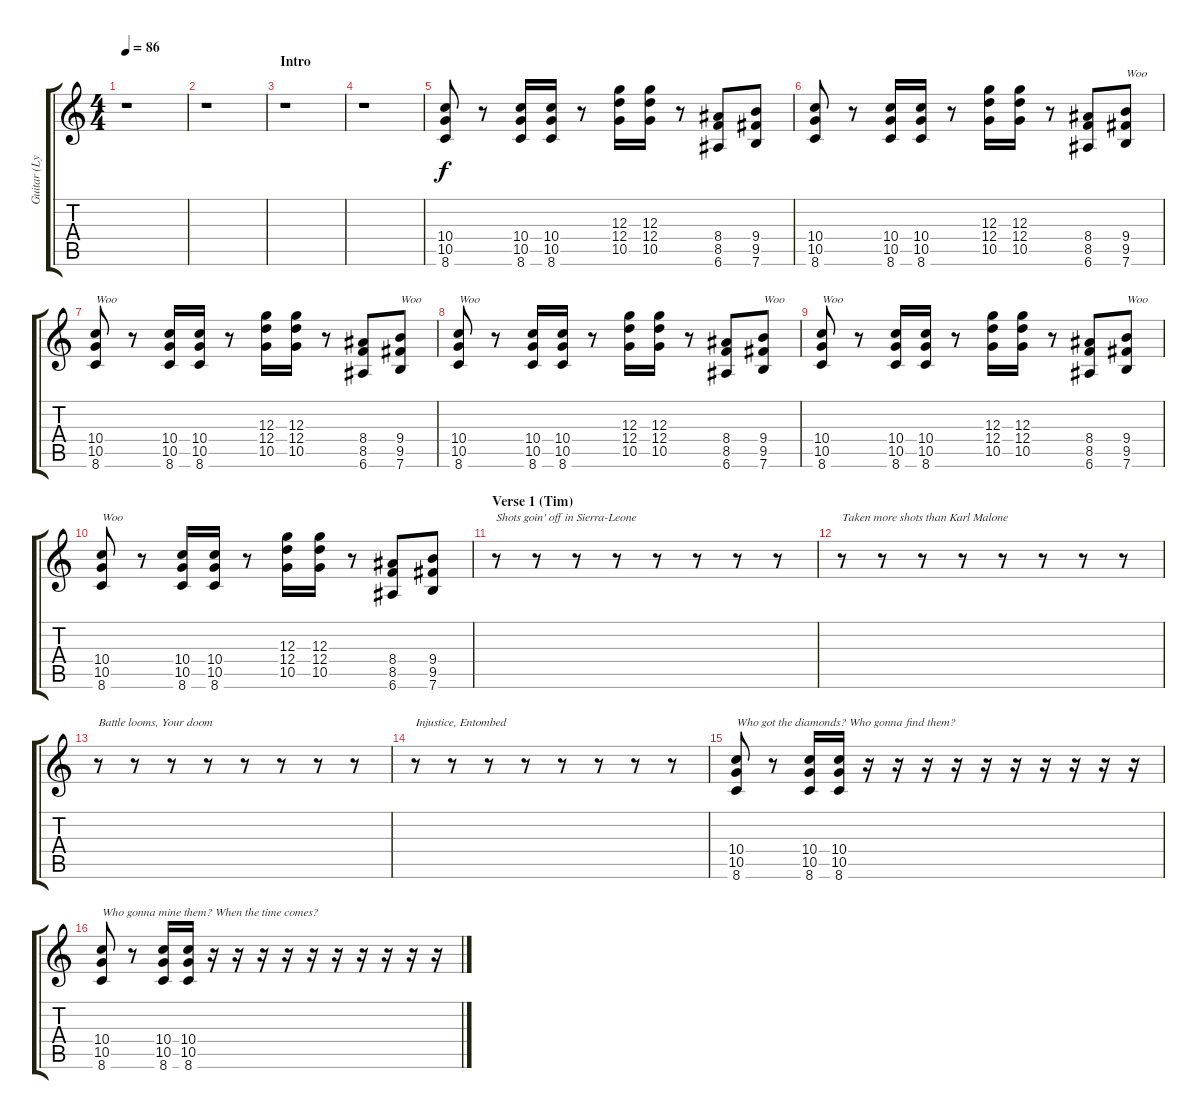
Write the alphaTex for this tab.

\track ("Guitar (Lyrics)" "Guitar (Ly") {instrument overdrivenguitar}
\staff {score tabs}
\tuning (E4 B3 G3 D3 A2 E2) {hide}
\ts (4 4)
\tempo 86
\clef g2
\ks c
r.1{dy f instrument overdrivenguitar} |
r.1 |
\section ("" "Intro")
r.1 |
r.1 |
(10.4 10.5 8.6).8 r.8 (10.4 10.5 8.6).16 (10.4 10.5 8.6).16 r.8 (12.3 12.4 10.5).16 (12.3 12.4 10.5).16 r.8 (8.4 8.5 6.6).8 (9.4 9.5 7.6).8 |
(10.4 10.5 8.6).8 r.8 (10.4 10.5 8.6).16 (10.4 10.5 8.6).16 r.8 (12.3 12.4 10.5).16 (12.3 12.4 10.5).16 r.8 (8.4 8.5 6.6).8 (9.4 9.5 7.6).8{txt "Woo"} |
(10.4 10.5 8.6).8{txt "Woo"} r.8 (10.4 10.5 8.6).16 (10.4 10.5 8.6).16 r.8 (12.3 12.4 10.5).16 (12.3 12.4 10.5).16 r.8 (8.4 8.5 6.6).8 (9.4 9.5 7.6).8{txt "Woo"} |
(10.4 10.5 8.6).8{txt "Woo"} r.8 (10.4 10.5 8.6).16 (10.4 10.5 8.6).16 r.8 (12.3 12.4 10.5).16 (12.3 12.4 10.5).16 r.8 (8.4 8.5 6.6).8 (9.4 9.5 7.6).8{txt "Woo"} |
(10.4 10.5 8.6).8{txt "Woo"} r.8 (10.4 10.5 8.6).16 (10.4 10.5 8.6).16 r.8 (12.3 12.4 10.5).16 (12.3 12.4 10.5).16 r.8 (8.4 8.5 6.6).8 (9.4 9.5 7.6).8{txt "Woo"} |
(10.4 10.5 8.6).8{txt "Woo"} r.8 (10.4 10.5 8.6).16 (10.4 10.5 8.6).16 r.8 (12.3 12.4 10.5).16 (12.3 12.4 10.5).16 r.8 (8.4 8.5 6.6).8 (9.4 9.5 7.6).8 |
\section ("" "Verse 1 (Tim)")
r.8{txt "Shots goin' off in Sierra-Leone"} r.8 r.8 r.8 r.8 r.8 r.8 r.8 |
r.8{txt "Taken more shots than Karl Malone"} r.8 r.8 r.8 r.8 r.8 r.8 r.8 |
r.8{txt "Battle looms, Your doom"} r.8 r.8 r.8 r.8 r.8 r.8 r.8 |
r.8{txt "Injustice, Entombed"} r.8 r.8 r.8 r.8 r.8 r.8 r.8 |
(10.4 10.5 8.6).8{txt "Who got the diamonds? Who gonna find them?"} r.8 (10.4 10.5 8.6).16 (10.4 10.5 8.6).16 r.16 r.16 r.16 r.16 r.16 r.16 r.16 r.16 r.16 r.16 |
(10.4 10.5 8.6).8{txt "Who gonna mine them? When the time comes?"} r.8 (10.4 10.5 8.6).16 (10.4 10.5 8.6).16 r.16 r.16 r.16 r.16 r.16 r.16 r.16 r.16 r.16 r.16
